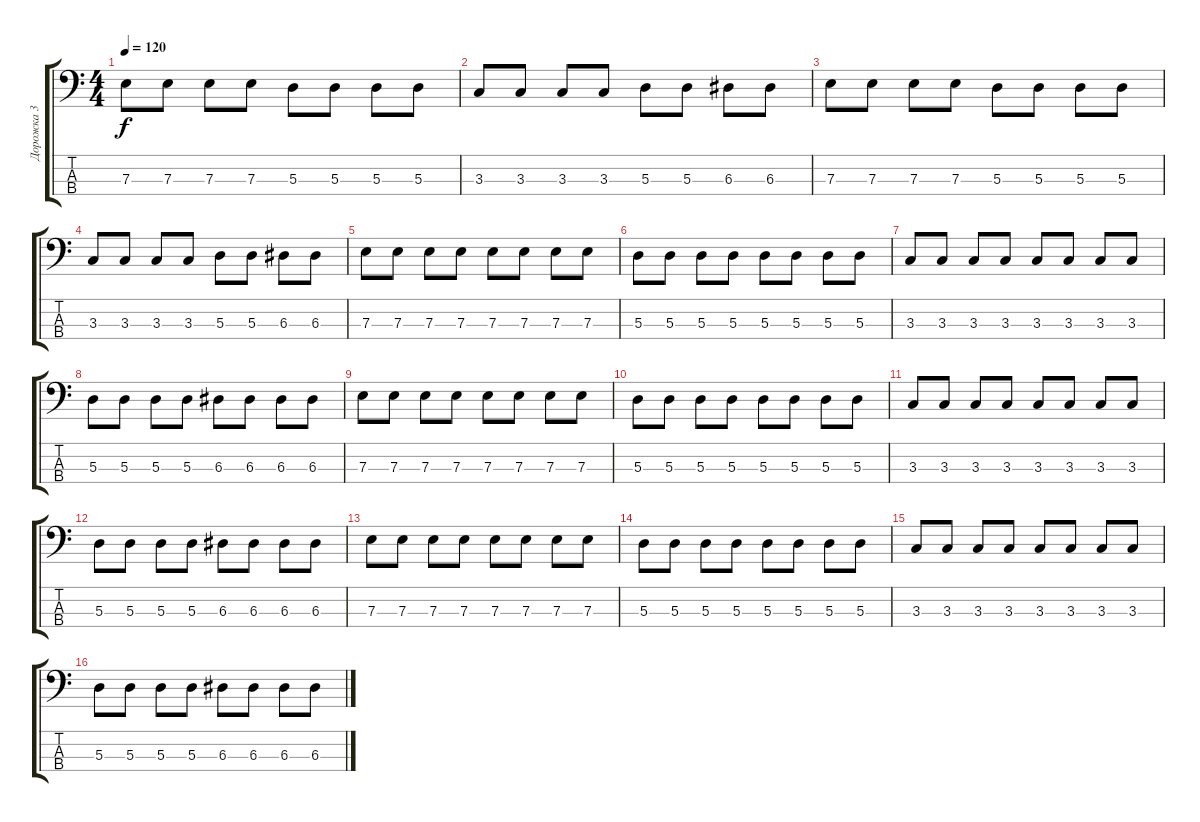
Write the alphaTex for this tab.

\track ("Дорожка 3" "Дорожка 3") {instrument electricbassfinger}
\staff {score tabs}
\tuning (G2 D2 A1 E1) {hide}
\ts (4 4)
\tempo 120
\clef f4
\ks c
7.3.8{dy f} 7.3.8 7.3.8 7.3.8 5.3.8 5.3.8 5.3.8 5.3.8 |
3.3.8 3.3.8 3.3.8 3.3.8 5.3.8 5.3.8 6.3.8 6.3.8 |
7.3.8 7.3.8 7.3.8 7.3.8 5.3.8 5.3.8 5.3.8 5.3.8 |
3.3.8 3.3.8 3.3.8 3.3.8 5.3.8 5.3.8 6.3.8 6.3.8 |
7.3.8 7.3.8 7.3.8 7.3.8 7.3.8 7.3.8 7.3.8 7.3.8 |
5.3.8 5.3.8 5.3.8 5.3.8 5.3.8 5.3.8 5.3.8 5.3.8 |
3.3.8 3.3.8 3.3.8 3.3.8 3.3.8 3.3.8 3.3.8 3.3.8 |
5.3.8 5.3.8 5.3.8 5.3.8 6.3.8 6.3.8 6.3.8 6.3.8 |
7.3.8 7.3.8 7.3.8 7.3.8 7.3.8 7.3.8 7.3.8 7.3.8 |
5.3.8 5.3.8 5.3.8 5.3.8 5.3.8 5.3.8 5.3.8 5.3.8 |
3.3.8 3.3.8 3.3.8 3.3.8 3.3.8 3.3.8 3.3.8 3.3.8 |
5.3.8 5.3.8 5.3.8 5.3.8 6.3.8 6.3.8 6.3.8 6.3.8 |
7.3.8 7.3.8 7.3.8 7.3.8 7.3.8 7.3.8 7.3.8 7.3.8 |
5.3.8 5.3.8 5.3.8 5.3.8 5.3.8 5.3.8 5.3.8 5.3.8 |
3.3.8 3.3.8 3.3.8 3.3.8 3.3.8 3.3.8 3.3.8 3.3.8 |
5.3.8 5.3.8 5.3.8 5.3.8 6.3.8 6.3.8 6.3.8 6.3.8
